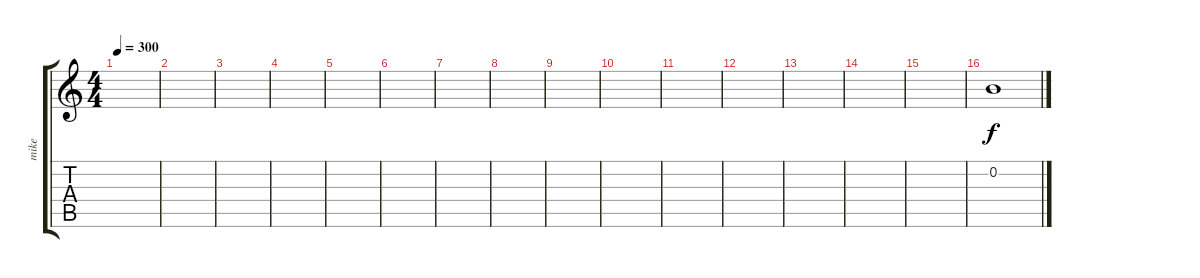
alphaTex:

\track ("mike" "mike") {instrument electricguitarjazz}
\staff {score tabs}
\tuning (E4 B3 G3 D3 A2 E2) {hide}
\ts (4 4)
\tempo 300
\clef g2
\ks c
|
|
|
|
|
|
|
|
|
|
|
|
|
|
|
0.2.1
